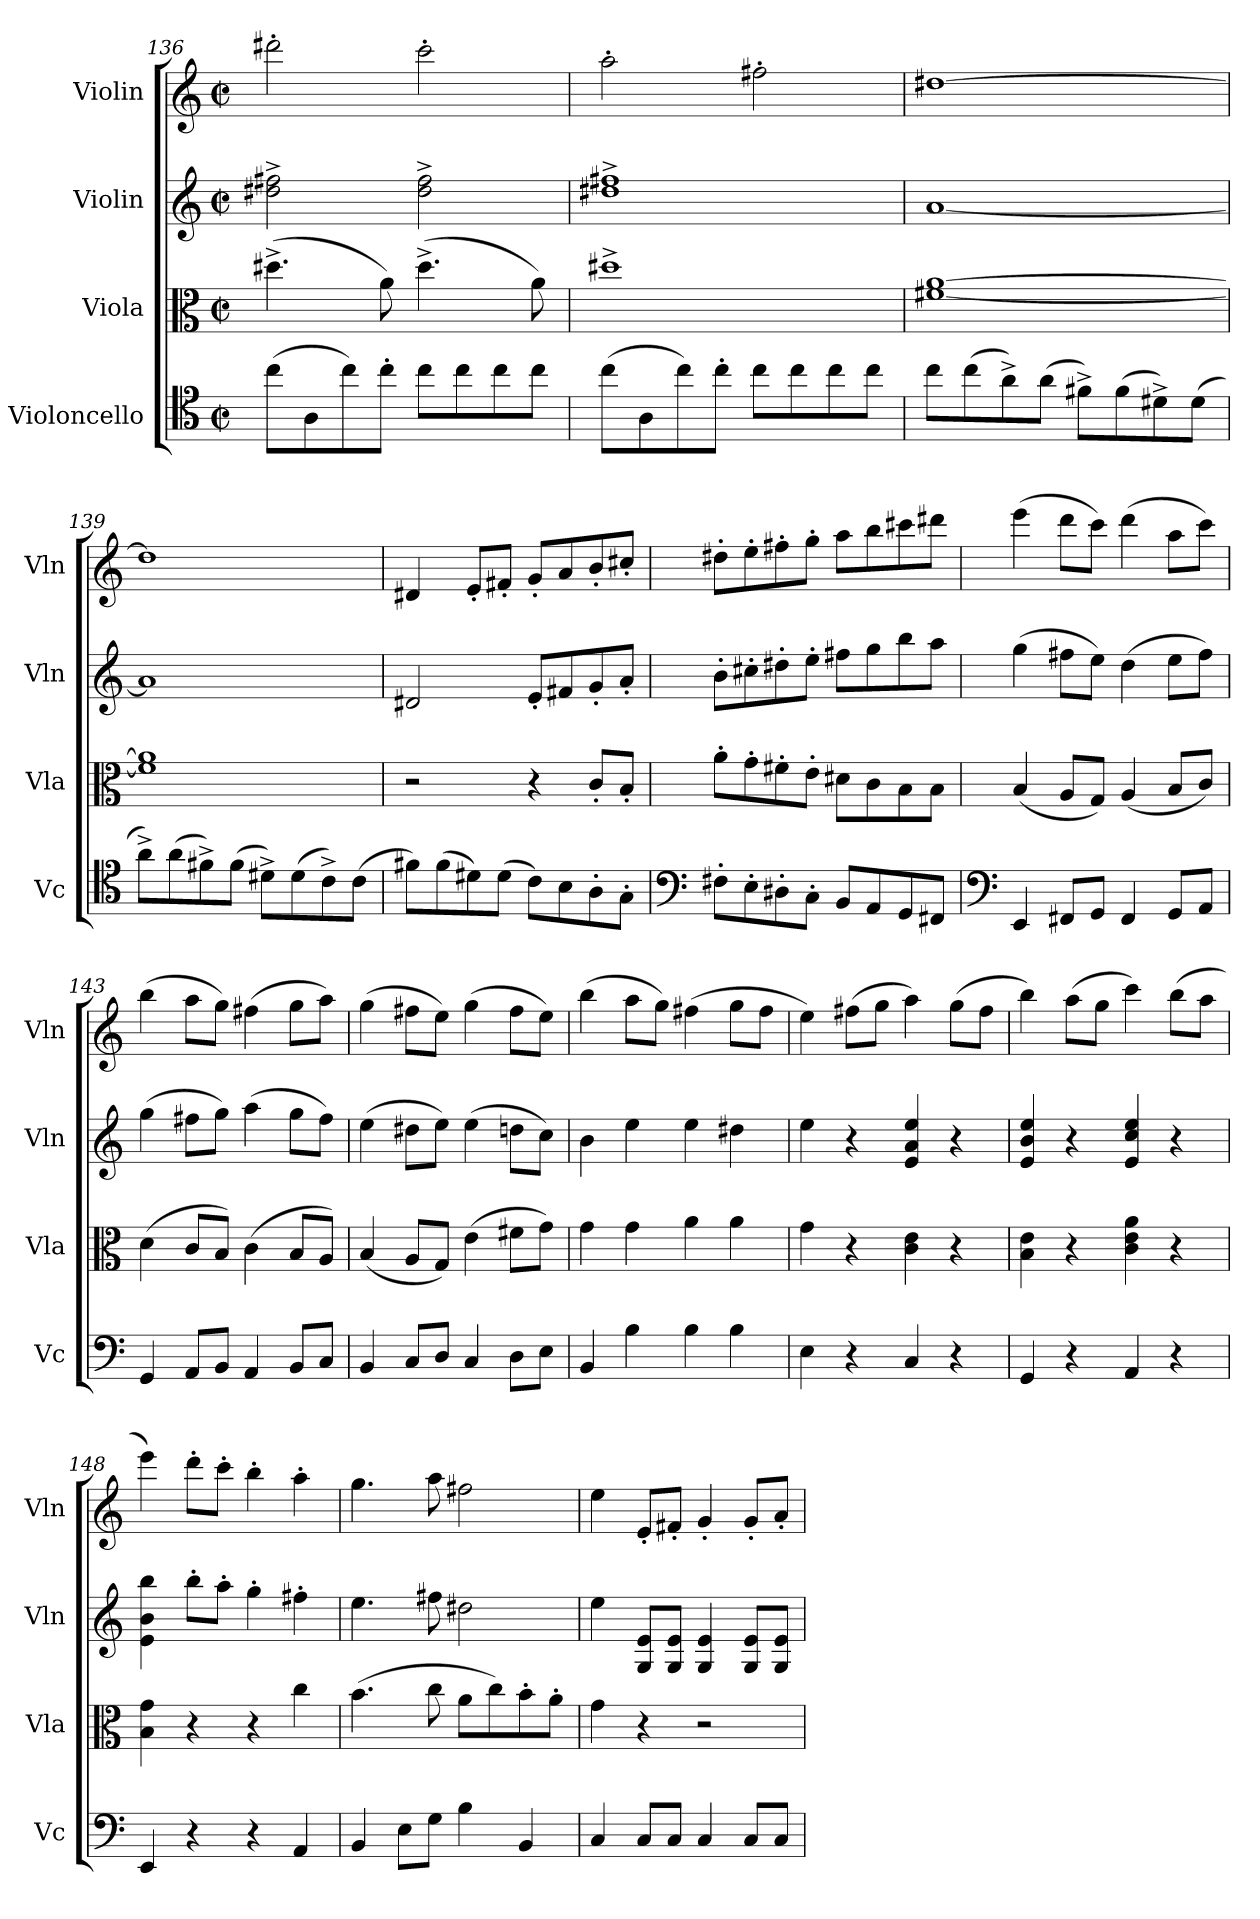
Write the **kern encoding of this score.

**kern	**kern	**kern	**kern
*part4	*part3	*part2	*part1
*staff4	*staff3	*staff2	*staff1
*I"Violoncello	*I"Viola	*I"Violin	*I"Violin
*I'Vc	*I'Vla	*I'Vln	*I'Vln
*clefC4	*clefC3	*clefG2	*clefG2
*k[]	*k[]	*k[]	*k[]
*M2/2	*M2/2	*M2/2	*M2/2
*met(c|)	*met(c|)	*met(c|)	*met(c|)
=136	=136	=136	=136
(8cc\L	(4.dd#X^\	2dd#X\^ 2ff#X\^	2ddd#X'\
8A\	.	.	.
8cc\)	.	.	.
8cc'\J	8a\)	.	.
8cc\L	(4.dd#^\	2dd#\^ 2ff#\^	2ccc'\
8cc\	.	.	.
8cc\	.	.	.
8cc\J	8a\)	.	.
=137	=137	=137	=137
(8cc\L	1dd#X^	1dd#X^ 1ff#X^	2aa'\
8A\	.	.	.
8cc\)	.	.	.
8cc'\J	.	.	.
8cc\L	.	.	2ff#X'\
8cc\	.	.	.
8cc\	.	.	.
8cc\J	.	.	.
=138	=138	=138	=138
8cc\L	[1f#X [1a	[1a	[1dd#X
(8cc\	.	.	.
8a^\)	.	.	.
(8a\J	.	.	.
8f#X^\L)	.	.	.
(8f#\	.	.	.
8d#X^\)	.	.	.
(8d#\J	.	.	.
=139	=139	=139	=139
8a^\L)	1f#] 1a]	1a]	1dd#]
(8a\	.	.	.
8f#X^\)	.	.	.
(8f#\J	.	.	.
8d#X^\L)	.	.	.
(8d#\	.	.	.
8c^\)	.	.	.
(8c\J	.	.	.
=140	=140	=140	=140
8f#X\L)	2r	2d#X/	4d#X/
(8f#\	.	.	.
8d#X\)	.	.	8e'/L
(8d#\J	.	.	8f#X'/J
8c\L)	4r	8e'/L	8g'/L
8B\	.	8f#X/	8a/
8A'\	8c'/L	8g'/	8b'/
8G'\J	8B'/J	8a'/J	8cc#X'/J
=141	=141	=141	=141
*clefF4	*	*	*
8F#X'\L	8a'\L	8b'\L	8dd#X'\L
8E'\	8g'\	8cc#X'\	8ee'\
8D#X'\	8f#X'\	8dd#X'\	8ff#X'\
8C'\J	8e'\J	8ee'\J	8gg'\J
8BB/L	8d#X\L	8ff#X\L	8aa\L
8AA/	8c\	8gg\	8bb\
8GG/	8B\	8bb\	8ccc#X\
8FF#X/J	8B\J	8aa\J	8ddd#X\J
!!LO:LB:g=z
=142	=142	=142	=142
*clefF4	*	*	*
4EE/	(4B/	(4gg\	(4eee\
8FF#X/L	8A/L	8ff#X\L	8ddd\L
8GG/J	8G/J)	8ee\J)	8ccc\J)
4FF#/	(4A/	(4dd\	(4ddd\
8GG/L	8B/L	8ee\L	8aa\L
8AA/J	8c/J)	8ff#\J)	8ccc\J)
=143	=143	=143	=143
4GG/	(4d\	(4gg\	(4bb\
8AA/L	8c/L	8ff#X\L	8aa\L
8BB/J	8B/J)	8gg\J)	8gg\J)
4AA/	(4c\	(4aa\	(4ff#X\
8BB/L	8B/L	8gg\L	8gg\L
8C/J	8A/J)	8ff#\J)	8aa\J)
=144	=144	=144	=144
4BB/	(4B/	(4ee\	(4gg\
8C/L	8A/L	8dd#X\L	8ff#X\L
8D/J	8G/J)	8ee\J)	8ee\J)
4C/	(4e\	(4ee\	(4gg\
8D\L	8f#X\L	8ddn\L	8ff#\L
8E\J	8g\J)	8cc\J)	8ee\J)
=145	=145	=145	=145
4BB/	4g\	4b\	(4bb\
4B\	4g\	4ee\	8aa\L
.	.	.	8gg\J)
4B\	4a\	4ee\	(4ff#X\
4B\	4a\	4dd#X\	8gg\L
.	.	.	8ff#\J
=146	=146	=146	=146
4E\	4g\	4ee\	4ee\)
4r	4r	4r	(8ff#X\L
.	.	.	8gg\J
4C/	4c\ 4e\	4e/ 4a/ 4ee/	4aa\)
4r	4r	4r	(8gg\L
.	.	.	8ff#\J
=147	=147	=147	=147
4GG/	4B\ 4e\	4e/ 4b/ 4ee/	4bb\)
4r	4r	4r	(8aa\L
.	.	.	8gg\J
4AA/	4c\ 4e\ 4a\	4e/ 4cc/ 4ee/	4ccc\)
4r	4r	4r	(8bb\L
.	.	.	8aa\J
=148	=148	=148	=148
4EE/	4B\ 4g\	4e\ 4b\ 4bb\	4eee\)
4r	4r	8bb'\L	8ddd'\L
.	.	8aa'\J	8ccc'\J
4r	4r	4gg'\	4bb'\
4AA/	4cc\	4ff#X'\	4aa'\
=149	=149	=149	=149
4BB/	(4.b\	4.ee\	4.gg\
8E\L	.	.	.
8G\J	8cc\	8ff#X\	8aa\
4B\	8a\L	2dd#X\	2ff#X\
.	8cc\)	.	.
4BB/	8b'\	.	.
.	8a'\J	.	.
!!LO:PB:g=z
=150	=150	=150	=150
4C/	4g\	4ee\	4ee\
8C/L	4r	8G/ 8e/L	8e'/L
8C/J	.	8G/ 8e/J	8f#X'/J
4C/	2r	4G/ 4e/	4g'/
8C/L	.	8G/ 8e/L	8g'/L
8C/J	.	8G/ 8e/J	8a'/J
=	=	=	=
*-	*-	*-	*-
